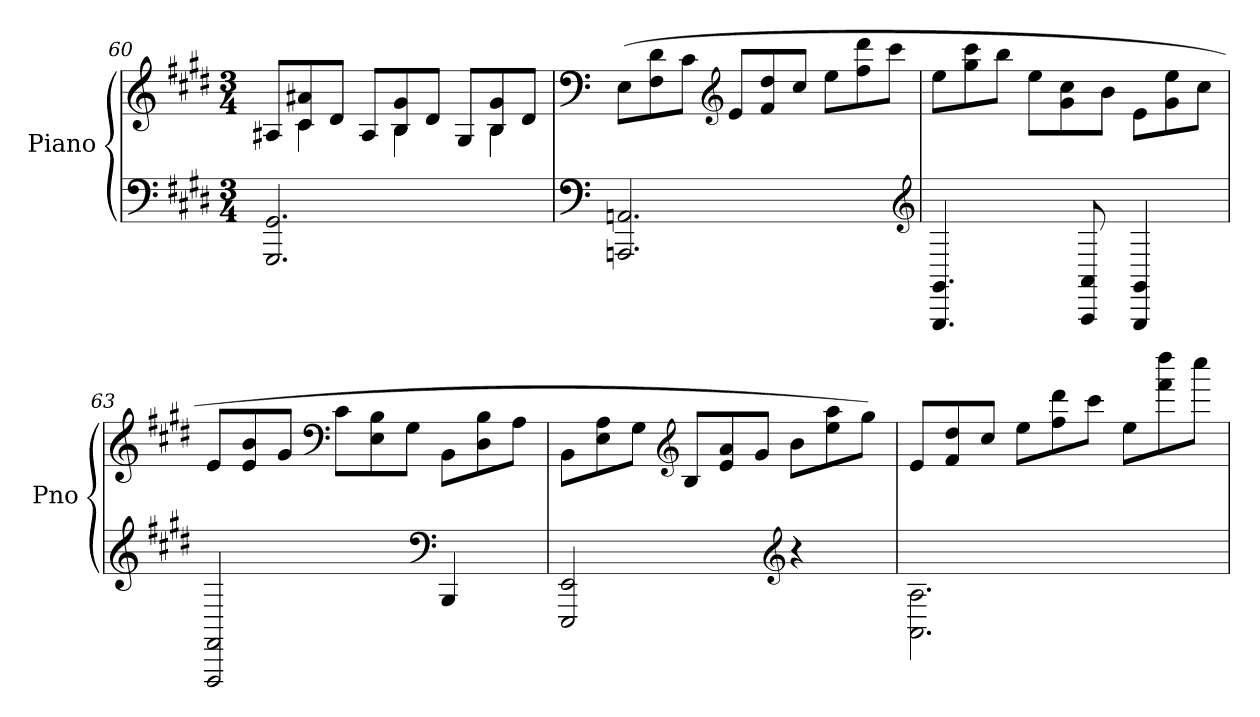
**kern	**kern
*part1	*part1
*staff2	*staff1
*I"Piano	*
*I'Pno	*
!!LO:LB:g=z
*clefF4	*clefG2
*k[f#c#g#d#]	*k[f#c#g#d#]
*M3/4	*M3/4
*	*Xtuplet
=60	=60
*	*^
2.GGG#/ 2.GG#/	12A#X/L	12ryy
.	12c#/ 12a#X/	6c#\
.	12d#/J	.
.	12A#/L	12ryy
.	12B/ 12g#/	6B\
.	12d#/J	.
.	12G#/L	12ryy
.	12B/ 12g#/	6B\
.	12d#/J	.
*	*v	*v
=61	=61
*clefF4	*clefF4
2.AAAn/ 2.AAn/	(12E\L
.	12F#\ 12d#\
.	12c#\J
*clefG2	*clefG2
.	12e/L
.	12f#/ 12dd#/
.	12cc#/J
.	12ee\L
.	12ff#\ 12ddd#\
.	12ccc#\J
=62	=62
4.GGG#/ 4.GG#/	12ee\L
.	12gg#\ 12ccc#\
.	12bb\J
.	12ee\L
.	12g#\ 12cc#\
8AAA/ 8AA/	.
.	12b\J
4GGG#/ 4GG#/	12e\L
.	12g#\ 12ee\
.	12cc#\J
=63	=63
2FFF#/ 2FF#/	12e/L
.	12e/ 12b/
.	12g#/J
*clefF4	*clefF4
.	12c#\L
.	12E\ 12B\
.	12G#\J
4BBB/	12BB\L
.	12D#\ 12B\
.	12A\J
!!LO:PB:g=z
=64	=64
2EEE/ 2EE/	12BB\L
.	12E\ 12A\
.	12G#\J
*clefG2	*clefG2
.	12B/L
.	12e/ 12a/
.	12g#/J
4r	12b\L
.	12ee\ 12aa\
.	12gg#\J)
=65	=65
2.AA\ 2.A\	12e/L
.	12f#/ 12dd#/
.	12cc#/J
.	12ee\L
.	12ff#\ 12ddd#\
.	12ccc#\J
.	12ee\L
.	12fff#\ 12dddd#\
.	12cccc#\J
=	=
*-	*-
